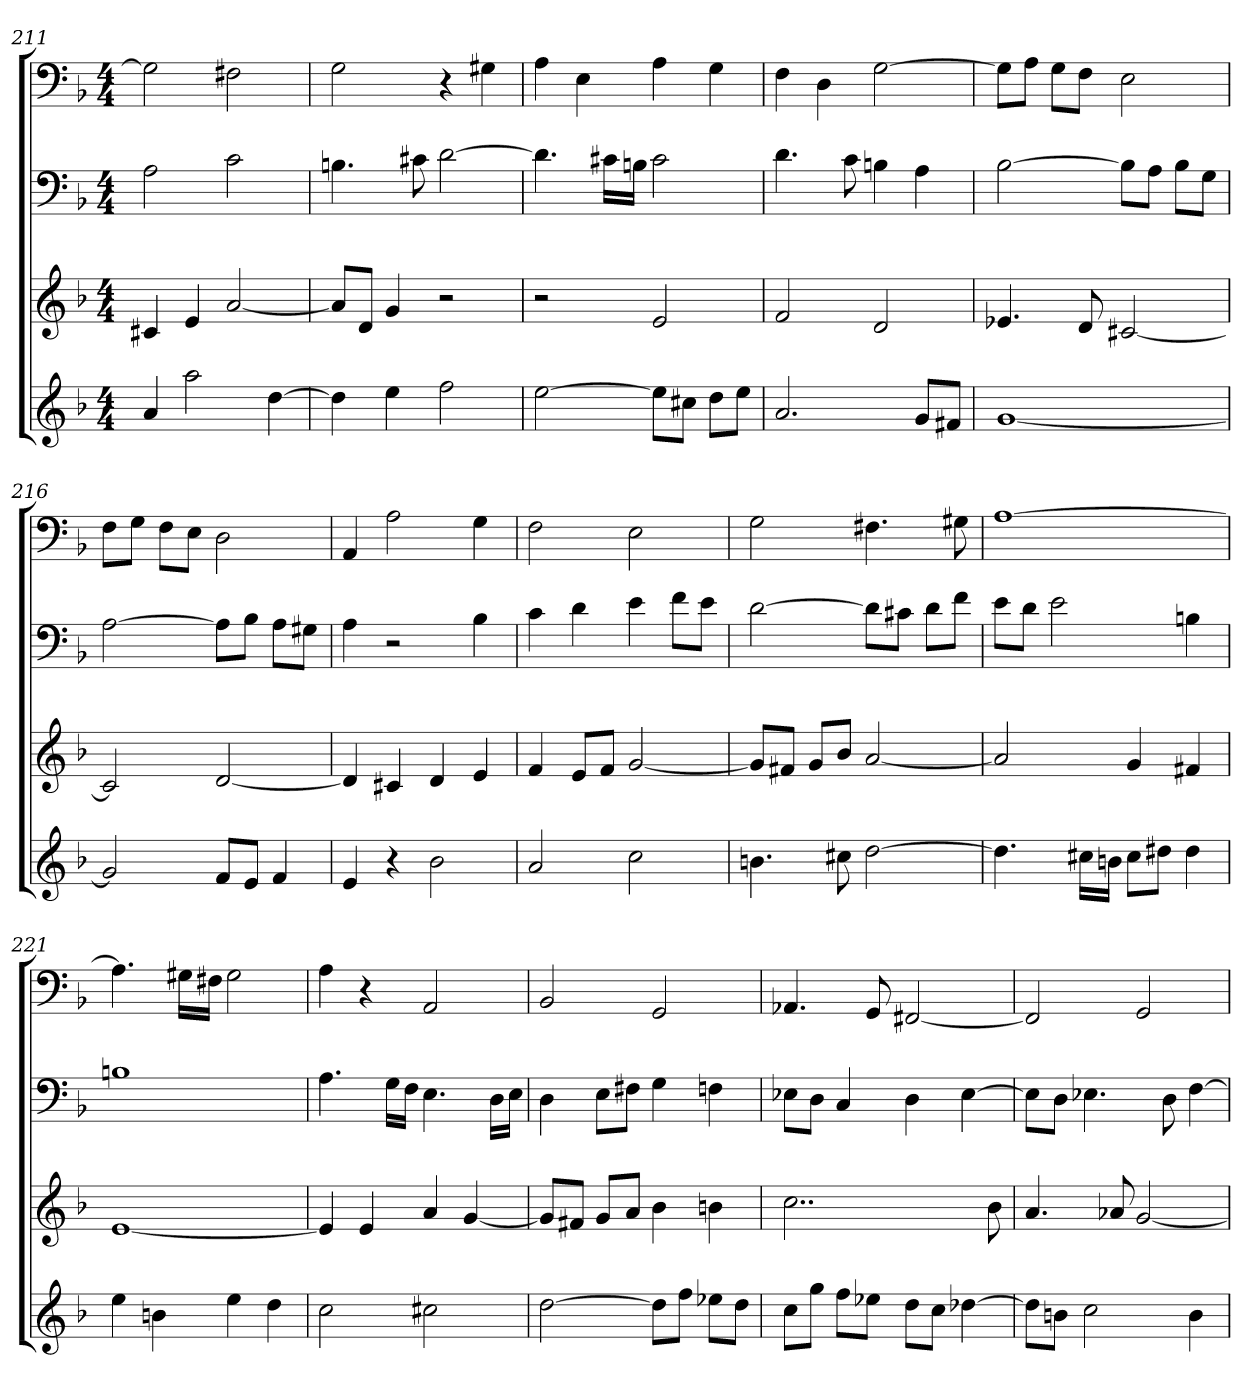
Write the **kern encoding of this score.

**kern	**kern	**kern	**kern
*part4	*part3	*part2	*part1
*staff4	*staff3	*staff2	*staff1
*k[b-]	*k[b-]	*k[b-]	*k[b-]
*d:	*d:	*d:	*d:
*M4/4	*M4/4	*M4/4	*M4/4
=211	=211	=211	=211
4a	4c#X	2A	2G]
2aa	4e	.	.
.	[2a	2c	2F#X
[4dd	.	.	.
=212	=212	=212	=212
4dd]	8aL]	4.Bn	2G
.	8dJ	.	.
4ee	4g	.	.
.	.	8c#X	.
2ff	2r	[2d	4r
.	.	.	4G#X
=213	=213	=213	=213
[2ee	2r	4.d]	4A
.	.	.	4E
.	.	16c#XLL	.
.	.	16BnJJ	.
8eeL]	2e	2c#	4A
8cc#XJ	.	.	.
8ddL	.	.	4G
8eeJ	.	.	.
=214	=214	=214	=214
2.a	2f	4.d	4F
.	.	.	4D
.	.	8c	.
.	2d	4Bn	[2G
8gL	.	4A	.
8f#XJ	.	.	.
=215	=215	=215	=215
[1g	4.e-X	[2B-	8GL]
.	.	.	8AJ
.	.	.	8GL
.	8d	.	8FJ
.	[2c#X	8B-L]	2E
.	.	8AJ	.
.	.	8B-L	.
.	.	8GJ	.
=216	=216	=216	=216
2g]	2c#]	[2A	8FL
.	.	.	8GJ
.	.	.	8FL
.	.	.	8EJ
8fL	[2d	8AL]	2D
8eJ	.	8B-J	.
4f	.	8AL	.
.	.	8G#XJ	.
=217	=217	=217	=217
4e	4d]	4A	4AA
4r	4c#X	2r	2A
2b-	4d	.	.
.	4e	4B-	4G
=218	=218	=218	=218
2a	4f	4c	2F
.	8eL	4d	.
.	8fJ	.	.
2cc	[2g	4e	2E
.	.	8fL	.
.	.	8eJ	.
=219	=219	=219	=219
4.bn	8gL]	[2d	2G
.	8f#XJ	.	.
.	8gL	.	.
8cc#X	8b-J	.	.
[2dd	[2a	8dL]	4.F#X
.	.	8c#XJ	.
.	.	8dL	.
.	.	8fJ	8G#X
=220	=220	=220	=220
4.dd]	2a]	8eL	[1A
.	.	8dJ	.
.	.	2e	.
16cc#XLL	.	.	.
16bnJJ	.	.	.
8cc#L	4g	.	.
8dd#XJ	.	.	.
4dd#	4f#X	4Bn	.
=221	=221	=221	=221
4ee	[1e	1Bn	4.A]
4bn	.	.	.
.	.	.	16G#XLL
.	.	.	16F#XJJ
4ee	.	.	2G#
4dd	.	.	.
=222	=222	=222	=222
2cc	4e]	4.A	4A
.	4e	.	4r
.	.	16GLL	.
.	.	16FJJ	.
2cc#X	4a	4.E	2AA
.	[4g	.	.
.	.	16DLL	.
.	.	16EJJ	.
=223	=223	=223	=223
[2dd	8gL]	4D	2BB-
.	8f#XJ	.	.
.	8gL	8EL	.
.	8aJ	8F#XJ	.
8ddL]	4b-	4G	2GG
8ffJ	.	.	.
8ee-XL	4bn	4Fn	.
8ddJ	.	.	.
=224	=224	=224	=224
8ccL	2..cc	8E-XL	4.AA-X
8ggJ	.	8DJ	.
8ffL	.	4C	.
8ee-XJ	.	.	8GG
8ddL	.	4D	[2FF#X
8ccJ	.	.	.
[4dd-X	.	[4E-	.
.	8b-	.	.
=225	=225	=225	=225
8dd-L]	4.a	8E-L]	2FF#]
8bnJ	.	8DJ	.
2cc	.	4.E-X	.
.	8a-X	.	.
.	[2g	.	2GG
.	.	8D	.
4b	.	[4F	.
=	=	=	=
*-	*-	*-	*-
